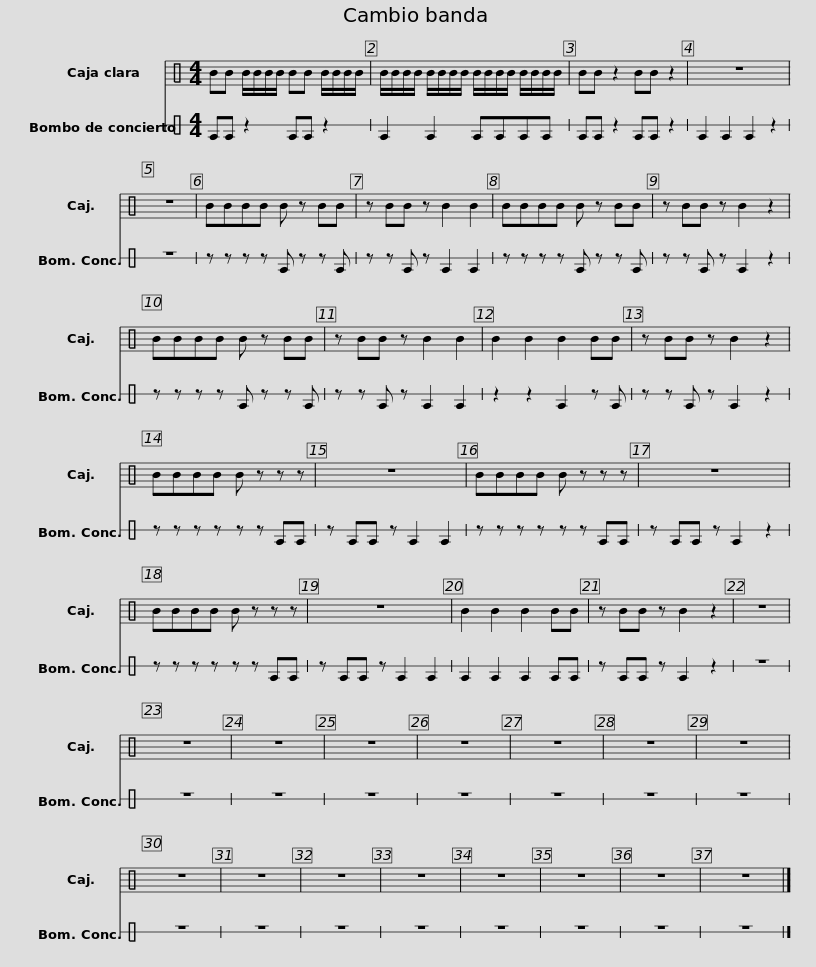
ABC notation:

X:1
%%score 1 2
L:1/8
M:4/4
I:linebreak $
K:C
V:1 perc
K:none
V:2 perc stafflines=1
K:none
V:1
 BB B/B/B/B/ BB B/B/B/B/ | B/B/B/B/ B/B/B/B/ B/B/B/B/ B/B/B/B/ | BB z2 BB z2 | z8 |$ z8 | %5
 BBBB B z BB | z BB z B2 B2 | BBBB B z BB | z BB z B2 z2 | BBBB B z BB |$ %10
 z BB z B2 B2 | B2 B2 B2 BB | z BB z B2 z2 | BBBB B z z z | z8 | %15
 BBBB B z z z |$ z8 | BBBB B z z z | z8 | B2 B2 B2 BB | %20
 z BB z B2 z2 | z8 | z8 | z8 |$ z8 | %25
 z8 | z8 | z8 | z8 | z8 | %30
 z8 | z8 | z8 | z8 | z8 | %35
 z8 | z8 |] %37
V:2
 EE z2 EE z2 | E2 E2 EEEE | EE z2 EE z2 | E2 E2 E2 z2 |$ z8 | %5
 z z z z E z z E | z z E z E2 E2 | z z z z E z z E | z z E z E2 z2 | z z z z E z z E |$ %10
 z z E z E2 E2 | z2 z2 E2 z E | z z E z E2 z2 | z z z z z z EE | z EE z E2 E2 | %15
 z z z z z z EE |$ z EE z E2 z2 | z z z z z z EE | z EE z E2 E2 | E2 E2 E2 EE | %20
 z EE z E2 z2 | z8 | z8 | z8 |$ z8 | %25
 z8 | z8 | z8 | z8 | z8 | %30
 z8 | z8 | z8 | z8 | z8 | %35
 z8 | z8 |] %37
